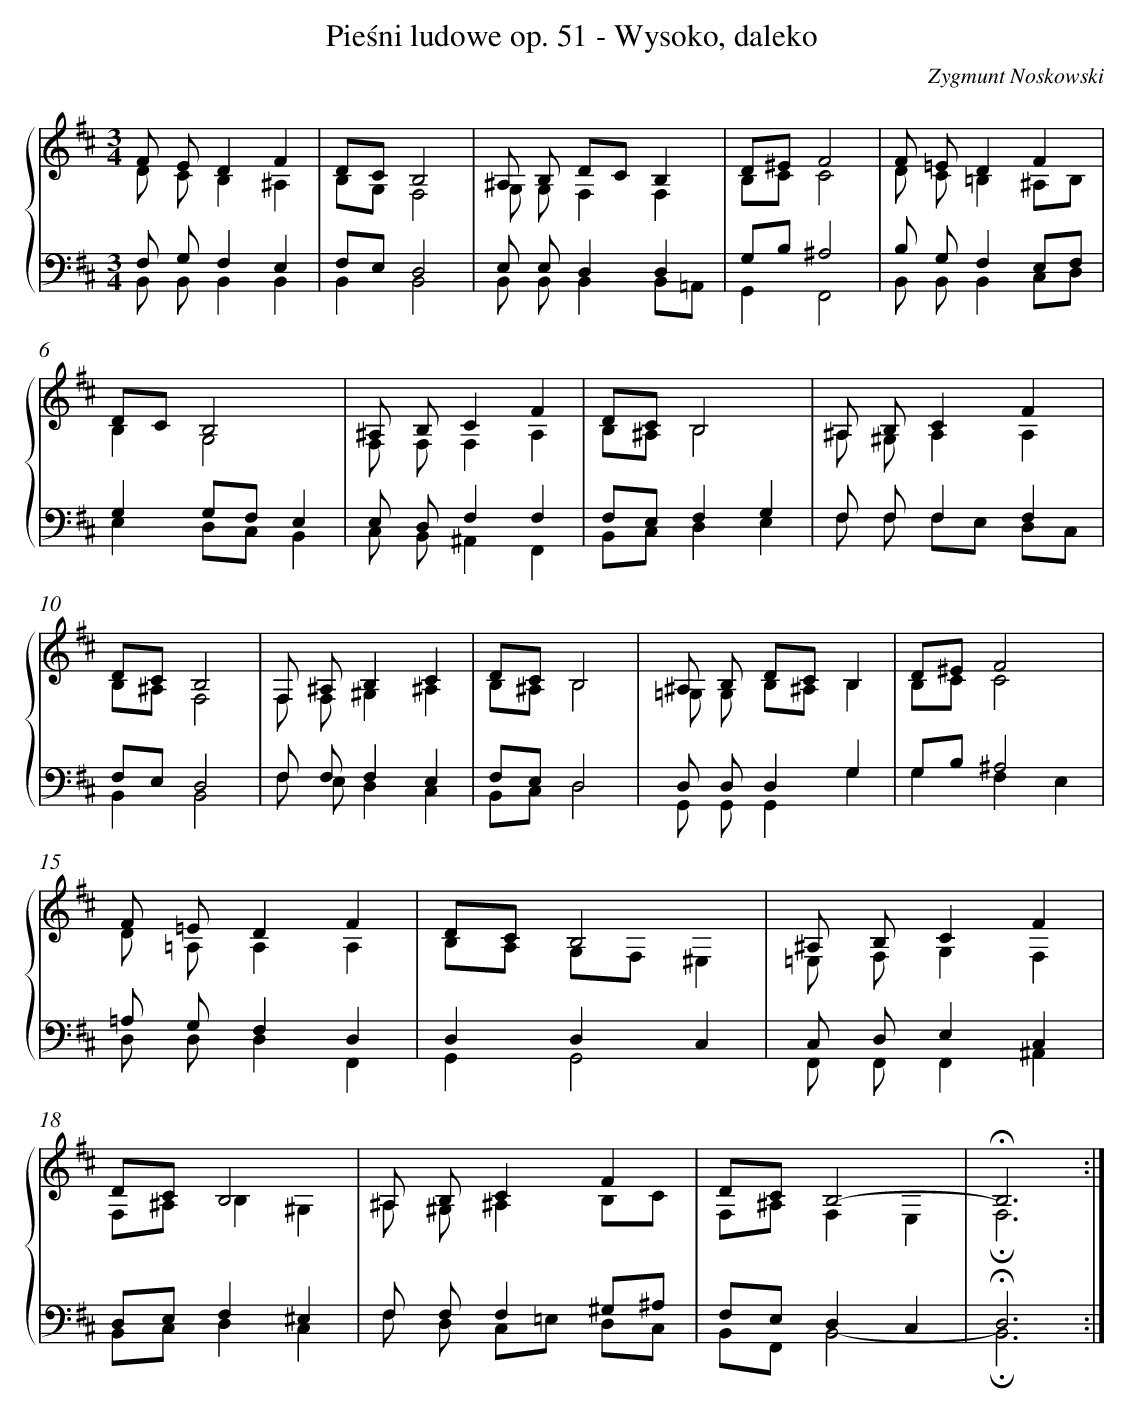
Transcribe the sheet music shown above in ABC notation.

X:1
T: Pieśni ludowe op. 51 - Wysoko, daleko
C: Zygmunt Noskowski
L: 1/8
M: 3/4
%%staves {1 2}
V: 1 clef=treble
V: 2 clef=bass
K: D
[V:1] F ED2F2 & D CB,2^A,2 |
[V:2] F, G,F,2E,2 & B,, B,,B,,2B,,2 |
[V:1] DCB,4 & B,G,F,4 |
[V:2] F,E,D,4 & B,,2B,,4 |
[V:1] ^A, B, DCB,2 & G, G,F,2F,2 |
[V:2] E, E,D,2D,2 & B,, B,,B,,2B,,=A,, |
[V:1] D^EF4 & B,CC4 |
[V:2] G,B,^A,4 & G,,2F,,4 |
[V:1] F =ED2F2 & D C=B,2^A,B, |
[V:2] B, G,F,2E,F, & B,, B,,B,,2C,D, |
[V:1] DCB,4 & B,2G,4 |
[V:2] G,2G,F,E,2 & E,2D,C,B,,2 |
[V:1] ^A, B,C2F2 & F, F,F,2A,2 |
[V:2] E, D,F,2F,2 & C, B,,^A,,2F,,2 |
[V:1] DCB,4 & B,^A,B,4 |
[V:2] F,E,F,2G,2 & B,,C,D,2E,2 |
[V:1] ^A, B,C2F2 & ^A, ^G,A,2A,2 |
[V:2] F, F,F,2F,2 & F, F, F,E, D,C, |
[V:1] DCB,4 & B,^A,F,4 |
[V:2] F,E,D,4 & B,,2B,,4 |
[V:1] F, ^A,B,2C2 & F, F,^G,2^A,2 |
[V:2] F, F,F,2E,2 & F, E,D,2C,2 |
[V:1] DCB,4 & B,^A,B,4 |
[V:2] F,E,D,4 & B,,C,D,4 |
[V:1] ^A, B, DCB,2 & =G, G, B,^A,B,2 |
[V:2] D, D,D,2G,2 & G,, G,,G,,2G,2 |
[V:1] D^EF4 & B,CC4 |
[V:2] G,B,^A,4 & G,2F,2E,2 |
[V:1] F =ED2F2 & D =A,A,2A,2 |
[V:2] =A, G,F,2D,2 & D, D,D,2F,,2 |
[V:1] DCB,4 & B,A, G,F,^E,2 |
[V:2] D,2D,2C,2 & G,,2G,,4 |
[V:1] ^A, B,C2F2 & =E, F,G,2F,2 |
[V:2] C, D,E,2C,2 & F,, F,,F,,2^A,,2 |
[V:1] DCB,4 & F,^A,B,2^G,2 |
[V:2] D,E,F,2^E,2 & B,,C,D,2C,2 |
[V:1] ^A, B,C2F2 & ^A, ^G,^A,2B,C |
[V:2] F, F,F,2^G,^A, & F, D, C,=E, D,C, |
[V:1] DCB,4- & F,^A,F,2E,2 |
[V:2] F,E,D,2C,2 & B,,F,,B,,4- |
[V:1] !fermata!B,6 & !fermata!F,6 :|]
[V:2] !fermata!D,6 & !fermata!B,,6 :|]
